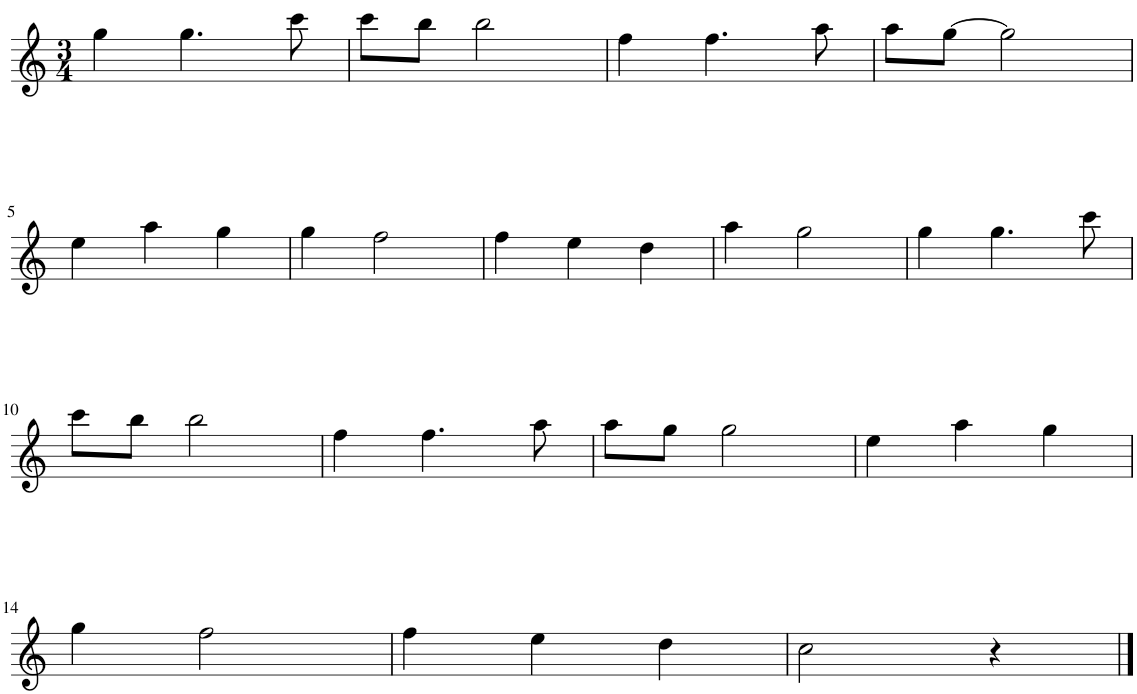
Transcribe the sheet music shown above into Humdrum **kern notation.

**kern
*part1
*staff1
*I"Flute, Flute
*clefG2
*k[]
*M3/4
=1
4gg\
4.gg\
8ccc\
=2
8ccc\L
8bb\J
2bb\
=3
4ff\
4.ff\
8aa\
=4
8aa\L
[8gg\J
2gg\]
!!LO:LB:g=z
=5
4ee\
4aa\
4gg\
=6
4gg\
2ff\
=7
4ff\
4ee\
4dd\
=8
4aa\
2gg\
=9
4gg\
4.gg\
8ccc\
!!LO:LB:g=z
=10
8ccc\L
8bb\J
2bb\
=11
4ff\
4.ff\
8aa\
=12
8aa\L
8gg\J
2gg\
=13
4ee\
4aa\
4gg\
!!LO:LB:g=z
=14
4gg\
2ff\
=15
4ff\
4ee\
4dd\
=16
2cc\
4r
==
*-
